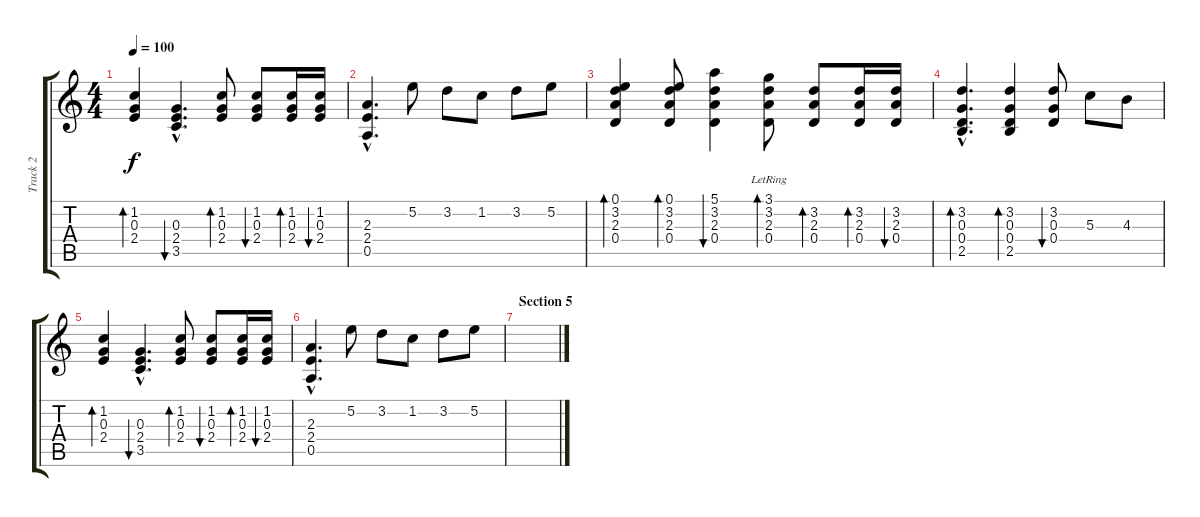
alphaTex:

\track ("Track 2" "Track 2") {instrument acousticguitarsteel}
\staff {score tabs}
\tuning (E4 B3 G3 D3 A2 E2) {hide}
\ts (4 4)
\tempo 100
\clef g2
\ks c
(1.2 0.3 2.4).4{bd 60 dy f} (0.3{hac} 2.4{hac} 3.5{hac}).4{d bu 60} (1.2 0.3 2.4).8{bd 60} (1.2 0.3 2.4).8{bu 60} (1.2 0.3 2.4).16{bd 60} (1.2 0.3 2.4).16{bu 60} |
(2.3{hac} 2.4{hac} 0.5{hac}).4{d} 5.2.8 3.2.8 1.2.8 3.2.8 5.2.8 |
(0.1 3.2 2.3 0.4).4{bd 60} (0.1 3.2 2.3 0.4).8{bd 60} (5.1 3.2 2.3 0.4).4{bu 60} (3.1{lr} 3.2 2.3 0.4).8{bd 60} (3.2 2.3 0.4).8{bd 60} (3.2 2.3 0.4).16{bd 60} (3.2 2.3 0.4).16{bu 60} |
(3.2{hac} 0.3{hac} 0.4{hac} 2.5{hac}).4{d bd 60} (3.2 0.3 0.4 2.5).4{bd 60} (3.2 0.3 0.4).8{bu 60} 5.3.8 4.3.8 |
(1.2 0.3 2.4).4{bd 60} (0.3{hac} 2.4{hac} 3.5{hac}).4{d bu 60} (1.2 0.3 2.4).8{bd 60} (1.2 0.3 2.4).8{bu 60} (1.2 0.3 2.4).16{bd 60} (1.2 0.3 2.4).16{bu 60} |
(2.3{hac} 2.4{hac} 0.5{hac}).4{d} 5.2.8 3.2.8 1.2.8 3.2.8 5.2.8 |
\section ("" "Section 5")
